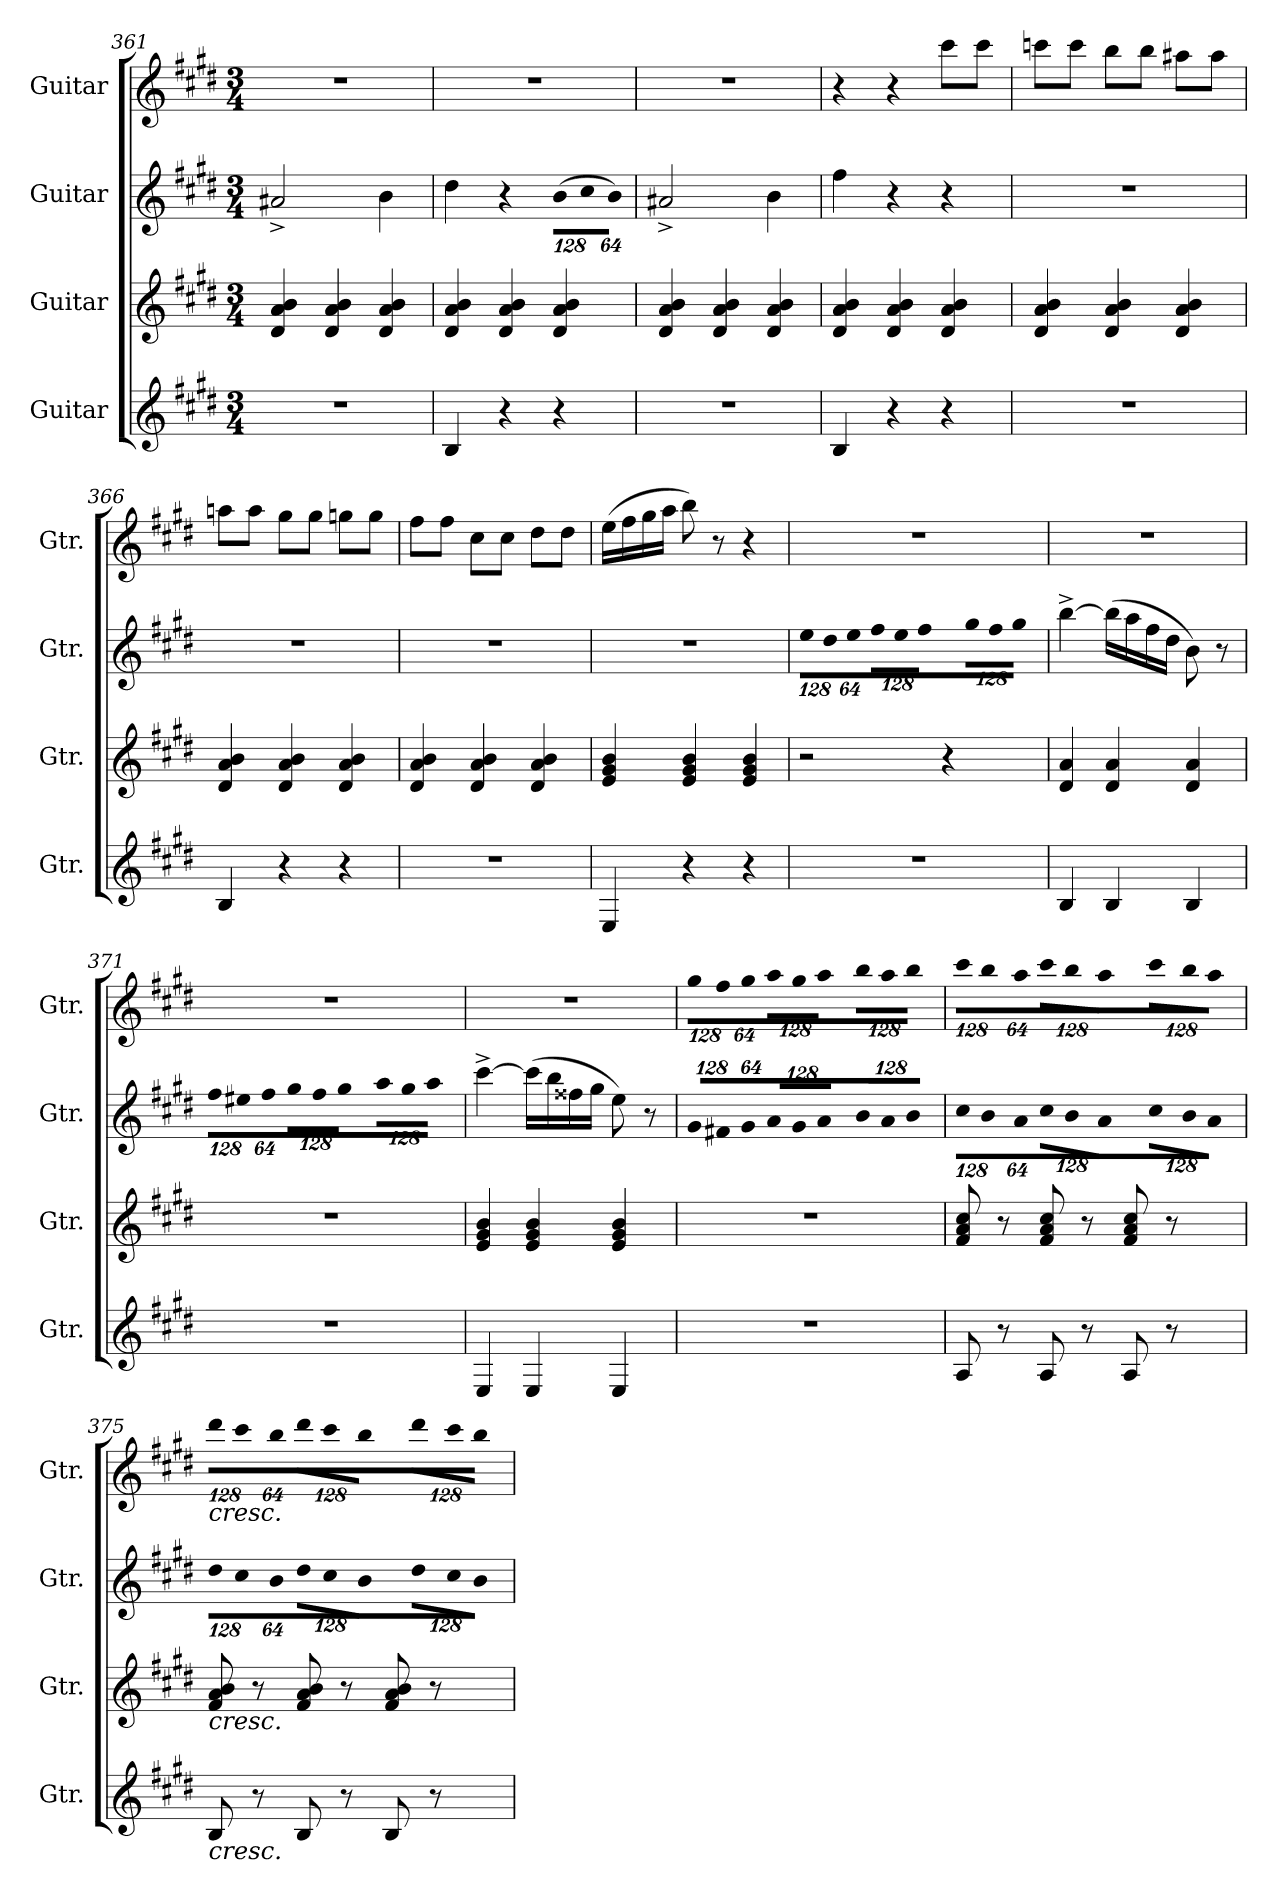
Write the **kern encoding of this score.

**kern	**kern	**kern	**kern
*part4	*part3	*part2	*part1
*staff4	*staff3	*staff2	*staff1
*I"Guitar	*I"Guitar	*I"Guitar	*I"Guitar
*I'Gtr.	*I'Gtr.	*I'Gtr.	*I'Gtr.
*clefG2	*clefG2	*clefG2	*clefG2
*ITrd7c12	*ITrd7c12	*ITrd7c12	*ITrd7c12
*k[f#c#g#d#]	*k[f#c#g#d#]	*k[f#c#g#d#]	*k[f#c#g#d#]
*E:	*E:	*E:	*E:
*M3/4	*M3/4	*M3/4	*M3/4
=361	=361	=361	=361
!LO:N:vis=1	!	!	!LO:N:vis=1
2.r	4D#i/ 4Ai 4Bi	2A#X^i/	2.r
.	4D#i/ 4Ai 4Bi	.	.
.	4D#i/ 4Ai 4Bi	4Bi\	.
=362	=362	=362	=362
!	!	!	!LO:N:vis=1
4BBi/	4D#i/ 4Ai 4Bi	4d#i\	2.r
4r	4D#i/ 4Ai 4Bi	4r	.
*	*	*Xbrackettup	*
!	!	!LO:N:vis=8	!
4r	4D#i/ 4Ai 4Bi	(1024%85Bi\L	.
!	!	!LO:N:vis=8	!
.	.	1024%85c#i\	.
!	!	!LO:N:vis=8	!
.	.	512%43Bi\J)	.
=363	=363	=363	=363
!LO:N:vis=1	!	!	!LO:N:vis=1
2.r	4D#i/ 4Ai 4Bi	2A#X^i/	2.r
.	4D#i/ 4Ai 4Bi	.	.
.	4D#i/ 4Ai 4Bi	4Bi\	.
=364	=364	=364	=364
4BBi/	4D#i/ 4Ai 4Bi	4f#i\	4r
4r	4D#i/ 4Ai 4Bi	4r	4r
4r	4D#i/ 4Ai 4Bi	4r	8cc#i\L
.	.	.	8cc#i\J
=365	=365	=365	=365
!LO:N:vis=1	!	!LO:N:vis=1	!
2.r	4D#i/ 4Ai 4Bi	2.r	8ccni\L
.	.	.	8cci\J
.	4D#i/ 4Ai 4Bi	.	8bi\L
.	.	.	8bi\J
.	4D#i/ 4Ai 4Bi	.	8a#Xi\L
.	.	.	8a#i\J
!!LO:LB:g=z
=366	=366	=366	=366
!	!	!LO:N:vis=1	!
4BBi/	4D#i/ 4Ai 4Bi	2.r	8ani\L
.	.	.	8ai\J
4r	4D#i/ 4Ai 4Bi	.	8g#i\L
.	.	.	8g#i\J
4r	4D#i/ 4Ai 4Bi	.	8gni\L
.	.	.	8gi\J
=367	=367	=367	=367
!LO:N:vis=1	!	!LO:N:vis=1	!
2.r	4D#i/ 4Ai 4Bi	2.r	8f#i\L
.	.	.	8f#i\J
.	4D#i/ 4Ai 4Bi	.	8c#i\L
.	.	.	8c#i\J
.	4D#i/ 4Ai 4Bi	.	8d#i\L
.	.	.	8d#i\J
=368	=368	=368	=368
!	!	!LO:N:vis=1	!
4EEi/	4Ei/ 4G#i 4Bi	2.r	(16ei\LL
.	.	.	16f#i\
.	.	.	16g#i\
.	.	.	16ai\JJ
4r	4Ei/ 4G#i 4Bi	.	8bi\)
.	.	.	8r
4r	4Ei/ 4G#i 4Bi	.	4r
=369	=369	=369	=369
!LO:N:vis=1	!	!LO:N:vis=8	!LO:N:vis=1
2.r	2r	1024%85ei\L	2.r
!	!	!LO:N:vis=8	!
.	.	1024%85d#i\	.
!	!	!LO:N:vis=8	!
.	.	512%43ei\J	.
!	!	!LO:N:vis=8	!
.	.	1024%85f#i\L	.
!	!	!LO:N:vis=8	!
.	.	1024%85ei\	.
!	!	!LO:N:vis=8	!
.	.	512%43f#i\J	.
!	!	!LO:N:vis=8	!
.	4r	1024%85g#i\L	.
!	!	!LO:N:vis=8	!
.	.	1024%85f#i\	.
!	!	!LO:N:vis=8	!
.	.	512%43g#i\J	.
=370	=370	=370	=370
!	!	!	!LO:N:vis=1
4BBi/	4D#i/ 4Ai	[>4b^i\	2.r
4BBi/	4D#i/ 4Ai	(16bi\LL]	.
.	.	16ai\	.
.	.	16f#i\	.
.	.	16d#i\JJ	.
4BBi/	4D#i/ 4Ai	8Bi\)	.
.	.	8r	.
!!LO:LB:g=z
=371	=371	=371	=371
!LO:N:vis=1	!LO:N:vis=1	!LO:N:vis=8	!LO:N:vis=1
2.r	2.r	1024%85f#i\L	2.r
!	!	!LO:N:vis=8	!
.	.	1024%85e#Xi\	.
!	!	!LO:N:vis=8	!
.	.	512%43f#i\J	.
!	!	!LO:N:vis=8	!
.	.	1024%85g#i\L	.
!	!	!LO:N:vis=8	!
.	.	1024%85f#i\	.
!	!	!LO:N:vis=8	!
.	.	512%43g#i\J	.
!	!	!LO:N:vis=8	!
.	.	1024%85ai\L	.
!	!	!LO:N:vis=8	!
.	.	1024%85g#i\	.
!	!	!LO:N:vis=8	!
.	.	512%43ai\J	.
=372	=372	=372	=372
!	!	!	!LO:N:vis=1
4EEi/	4Ei/ 4G#i 4Bi	[>4cc#^i\	2.r
4EEi/	4Ei/ 4G#i 4Bi	(16cc#i\LL]	.
.	.	16bi\	.
.	.	16f##Xi\	.
.	.	16g#i\JJ	.
4EEi/	4Ei/ 4G#i 4Bi	8ei\)	.
.	.	8r	.
=373	=373	=373	=373
!LO:N:vis=1	!LO:N:vis=1	!LO:N:vis=8	!
*	*	*	*Xbrackettup
!	!	!	!LO:N:vis=8
2.r	2.r	1024%85G#i/L	1024%85g#i\L
!	!	!LO:N:vis=8	!LO:N:vis=8
.	.	1024%85F#Xi/	1024%85f#i\
!	!	!LO:N:vis=8	!LO:N:vis=8
.	.	512%43G#i/J	512%43g#i\J
!	!	!LO:N:vis=8	!LO:N:vis=8
.	.	1024%85Ai/L	1024%85ai\L
!	!	!LO:N:vis=8	!LO:N:vis=8
.	.	1024%85G#i/	1024%85g#i\
!	!	!LO:N:vis=8	!LO:N:vis=8
.	.	512%43Ai/J	512%43ai\J
!	!	!LO:N:vis=8	!LO:N:vis=8
.	.	1024%85Bi/L	1024%85bi\L
!	!	!LO:N:vis=8	!LO:N:vis=8
.	.	1024%85Ai/	1024%85ai\
!	!	!LO:N:vis=8	!LO:N:vis=8
.	.	512%43Bi/J	512%43bi\J
=374	=374	=374	=374
!	!	!LO:N:vis=8	!LO:N:vis=8
8AAi/	8F#i/ 8Ai 8c#i	1024%85c#i\L	1024%85cc#i\L
!	!	!LO:N:vis=8	!LO:N:vis=8
.	.	1024%85Bi\	1024%85bi\
8r	8r	.	.
!	!	!LO:N:vis=8	!LO:N:vis=8
.	.	512%43Ai\J	512%43ai\J
!	!	!LO:N:vis=8	!LO:N:vis=8
8AAi/	8F#i/ 8Ai 8c#i	1024%85c#i\L	1024%85cc#i\L
!	!	!LO:N:vis=8	!LO:N:vis=8
.	.	1024%85Bi\	1024%85bi\
8r	8r	.	.
!	!	!LO:N:vis=8	!LO:N:vis=8
.	.	512%43Ai\J	512%43ai\J
!	!	!LO:N:vis=8	!LO:N:vis=8
8AAi/	8F#i/ 8Ai 8c#i	1024%85c#i\L	1024%85cc#i\L
!	!	!LO:N:vis=8	!LO:N:vis=8
.	.	1024%85Bi\	1024%85bi\
8r	8r	.	.
!	!	!LO:N:vis=8	!LO:N:vis=8
.	.	512%43Ai\J	512%43ai\J
!!LO:PB:g=z
=375	=375	=375	=375
!	!	!	!LO:TX:b:i:t=cresc.
!	!LO:TX:b:i:t=cresc.	!	!
!LO:TX:b:i:t=cresc.	!	!	!
!	!	!LO:N:vis=8	!LO:N:vis=8
8BBi/	8F#i/ 8Ai 8Bi	1024%85d#i\L	1024%85dd#i\L
!	!	!LO:N:vis=8	!LO:N:vis=8
.	.	1024%85c#i\	1024%85cc#i\
8r	8r	.	.
!	!	!LO:N:vis=8	!LO:N:vis=8
.	.	512%43Bi\J	512%43bi\J
!	!	!LO:N:vis=8	!LO:N:vis=8
8BBi/	8F#i/ 8Ai 8Bi	1024%85d#i\L	1024%85dd#i\L
!	!	!LO:N:vis=8	!LO:N:vis=8
.	.	1024%85c#i\	1024%85cc#i\
8r	8r	.	.
!	!	!LO:N:vis=8	!LO:N:vis=8
.	.	512%43Bi\J	512%43bi\J
!	!	!LO:N:vis=8	!LO:N:vis=8
8BBi/	8F#i/ 8Ai 8Bi	1024%85d#i\L	1024%85dd#i\L
!	!	!LO:N:vis=8	!LO:N:vis=8
.	.	1024%85c#i\	1024%85cc#i\
8r	8r	.	.
!	!	!LO:N:vis=8	!LO:N:vis=8
.	.	512%43Bi\J	512%43bi\J
=	=	=	=
*-	*-	*-	*-
